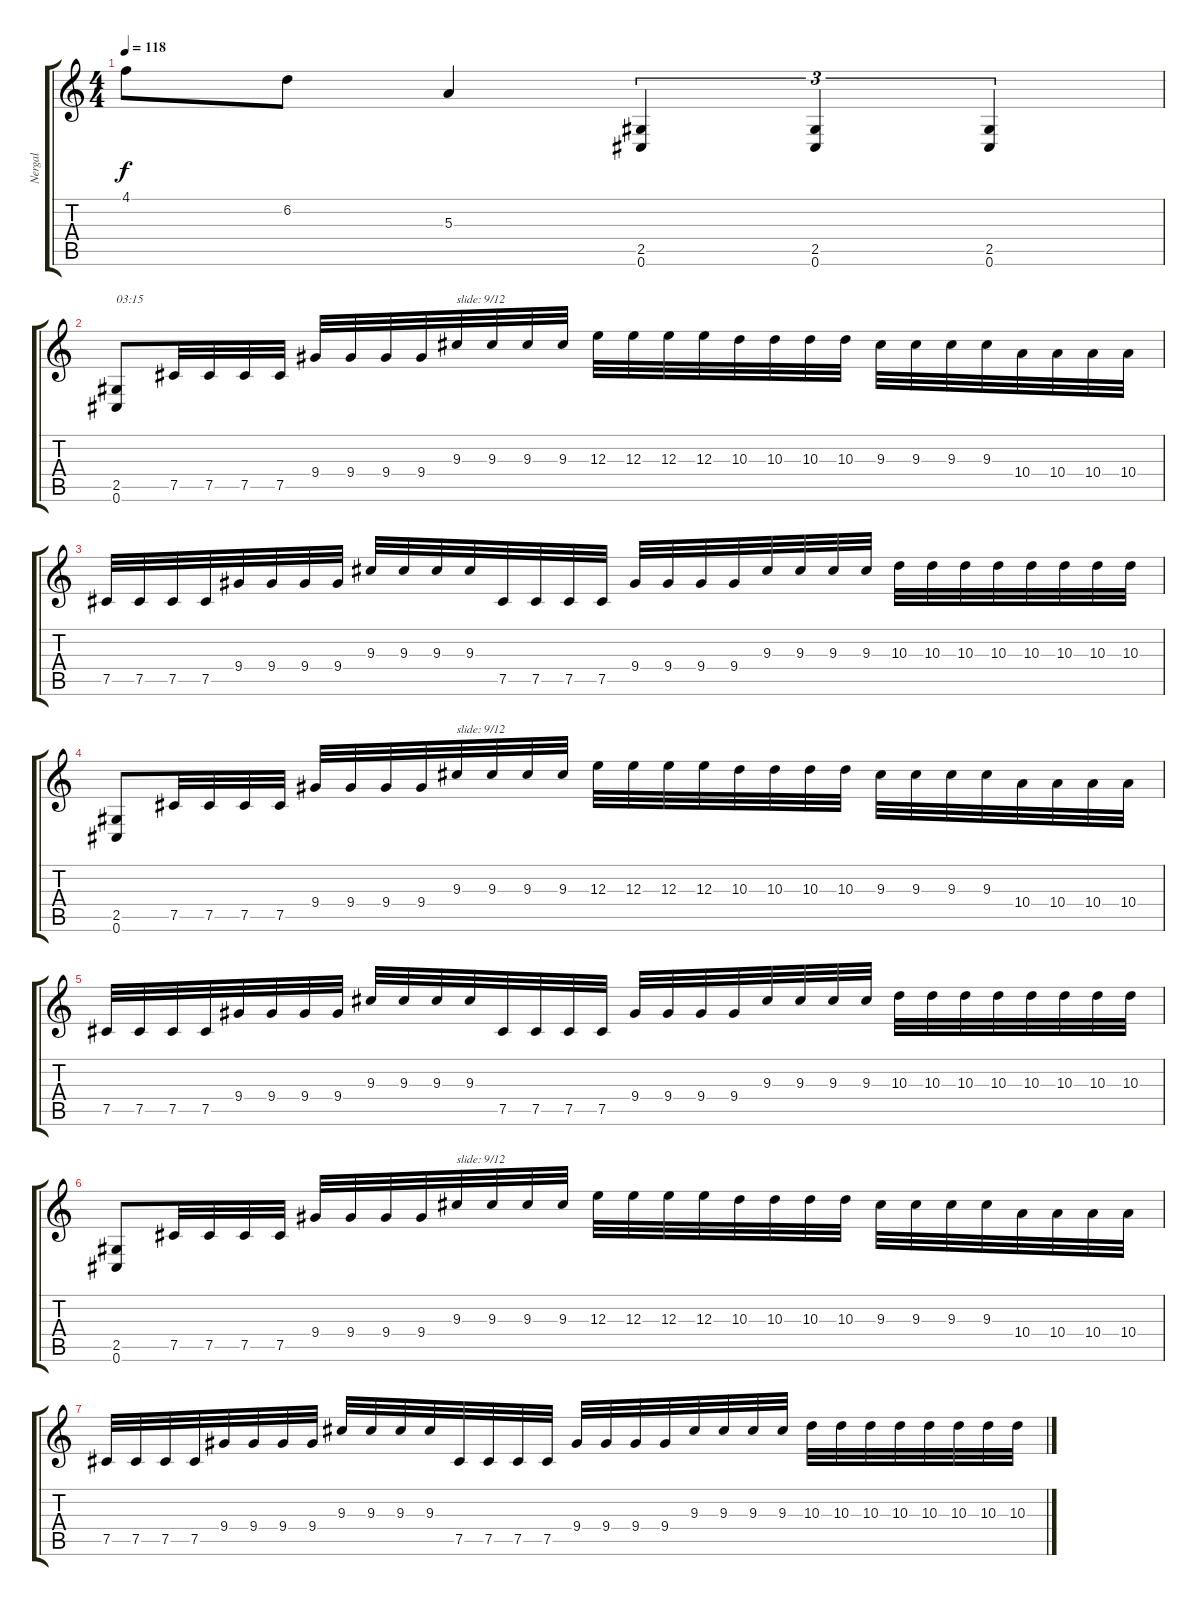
\track ("Nergal" "Nergal") {instrument distortionguitar}
\staff {score tabs}
\tuning (Db4 Ab3 E3 B2 Gb2 Db2) {hide}
\ts (4 4)
\tempo 118
\clef g2
\ks c
4.1.8{dy f} 6.2.8 5.3.4 (2.5 0.6).4{tu (3 2)} (2.5 0.6).4{tu (3 2)} (2.5 0.6).4{tu (3 2)} |
(2.5 0.6).8{txt "03:15"} 7.5.32 7.5.32 7.5.32 7.5.32 9.4.32 9.4.32 9.4.32 9.4.32 9.3.32{txt "slide: 9/12"} 9.3.32 9.3.32 9.3.32 12.3.32 12.3.32 12.3.32 12.3.32 10.3.32 10.3.32 10.3.32 10.3.32 9.3.32 9.3.32 9.3.32 9.3.32 10.4.32 10.4.32 10.4.32 10.4.32 |
7.5.32 7.5.32 7.5.32 7.5.32 9.4.32 9.4.32 9.4.32 9.4.32 9.3.32 9.3.32 9.3.32 9.3.32 7.5.32 7.5.32 7.5.32 7.5.32 9.4.32 9.4.32 9.4.32 9.4.32 9.3.32 9.3.32 9.3.32 9.3.32 10.3.32 10.3.32 10.3.32 10.3.32 10.3.32 10.3.32 10.3.32 10.3.32 |
(2.5 0.6).8 7.5.32 7.5.32 7.5.32 7.5.32 9.4.32 9.4.32 9.4.32 9.4.32 9.3.32{txt "slide: 9/12"} 9.3.32 9.3.32 9.3.32 12.3.32 12.3.32 12.3.32 12.3.32 10.3.32 10.3.32 10.3.32 10.3.32 9.3.32 9.3.32 9.3.32 9.3.32 10.4.32 10.4.32 10.4.32 10.4.32 |
7.5.32 7.5.32 7.5.32 7.5.32 9.4.32 9.4.32 9.4.32 9.4.32 9.3.32 9.3.32 9.3.32 9.3.32 7.5.32 7.5.32 7.5.32 7.5.32 9.4.32 9.4.32 9.4.32 9.4.32 9.3.32 9.3.32 9.3.32 9.3.32 10.3.32 10.3.32 10.3.32 10.3.32 10.3.32 10.3.32 10.3.32 10.3.32 |
(2.5 0.6).8 7.5.32 7.5.32 7.5.32 7.5.32 9.4.32 9.4.32 9.4.32 9.4.32 9.3.32{txt "slide: 9/12"} 9.3.32 9.3.32 9.3.32 12.3.32 12.3.32 12.3.32 12.3.32 10.3.32 10.3.32 10.3.32 10.3.32 9.3.32 9.3.32 9.3.32 9.3.32 10.4.32 10.4.32 10.4.32 10.4.32 |
7.5.32 7.5.32 7.5.32 7.5.32 9.4.32 9.4.32 9.4.32 9.4.32 9.3.32 9.3.32 9.3.32 9.3.32 7.5.32 7.5.32 7.5.32 7.5.32 9.4.32 9.4.32 9.4.32 9.4.32 9.3.32 9.3.32 9.3.32 9.3.32 10.3.32 10.3.32 10.3.32 10.3.32 10.3.32 10.3.32 10.3.32 10.3.32
